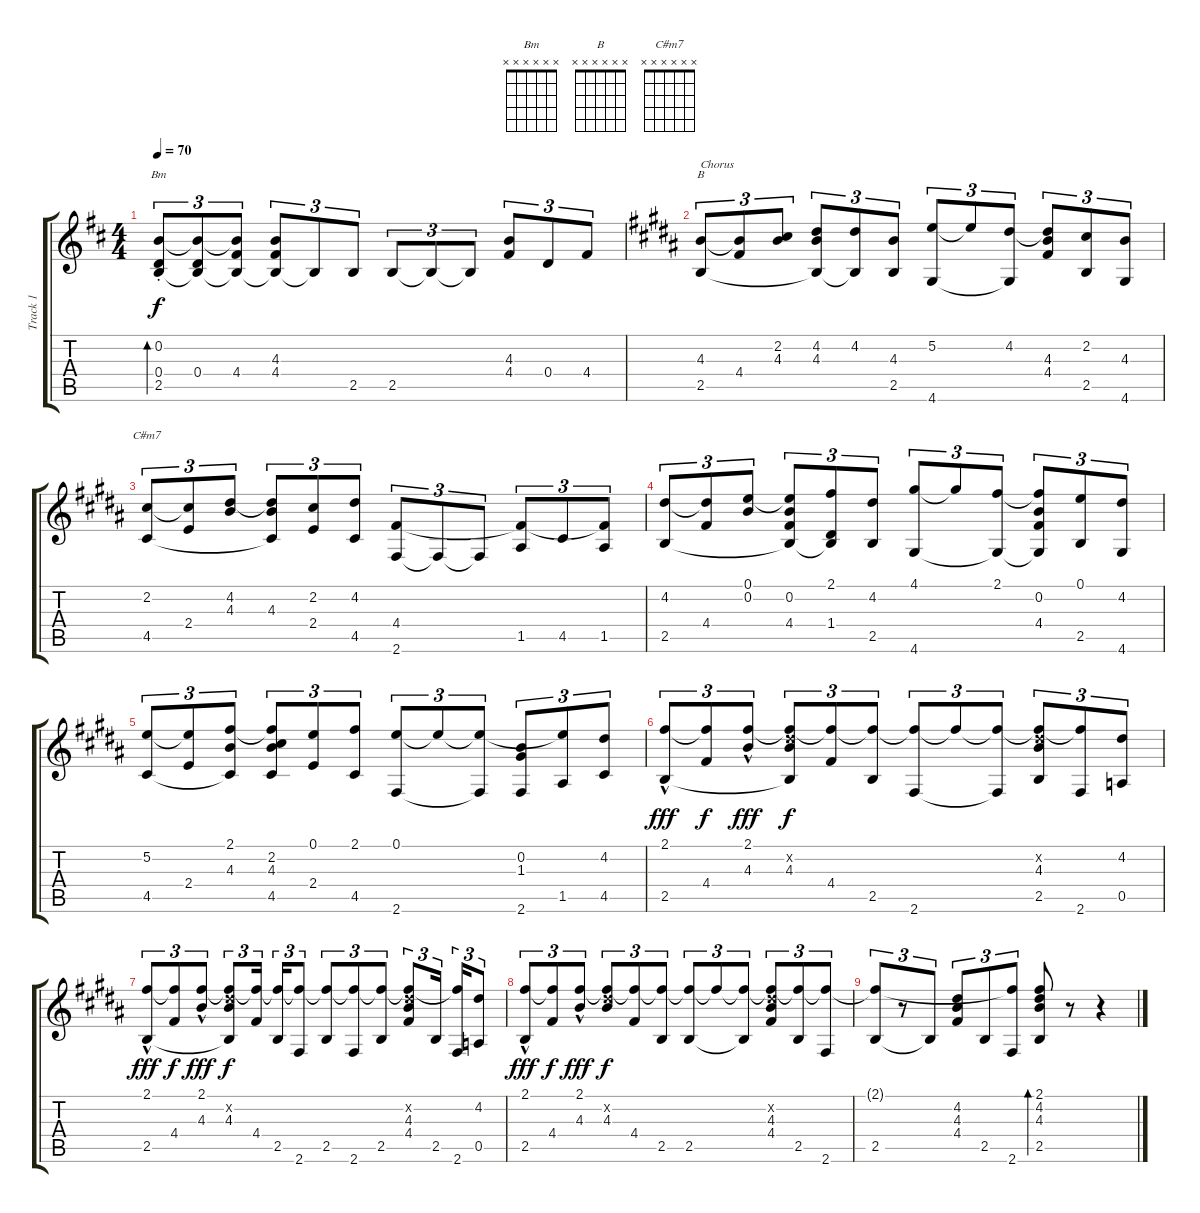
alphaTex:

\track ("Track 1" "Track 1") {instrument acousticguitarnylon}
\staff {score tabs}
\tuning (E4 B3 G3 D3 A2 E2) {hide}
\chord ("Bm" x x x x x x)
\chord ("B" x x x x x x)
\chord ("C#m7" x x x x x x)
\ts (4 4)
\tempo 70
\clef g2
\ks bminor
(0.2{st} 0.4 2.5).8{tu (3 2) bd 60 ch "Bm" dy f} (0.2{t} 0.4 2.5{t}).8{tu (3 2)} (0.2{t} 4.4 2.5{t}).8{tu (3 2)} (4.3 4.4 2.5{t}).8{tu (3 2)} 2.5{t}.8{tu (3 2)} 2.5.8{tu (3 2)} 2.5.8{tu (3 2)} 2.5{t}.8{tu (3 2)} 2.5{t}.8{tu (3 2)} (4.3 4.4).8{tu (3 2)} 0.4.8{tu (3 2)} 4.4.8{tu (3 2)} |
\ks b
(4.3 2.5).8{tu (3 2) ch "B" txt "Chorus"} (4.3{t} 4.4).8{tu (3 2)} (2.2 4.3).8{tu (3 2)} (4.2 4.3 2.5{t}).8{tu (3 2)} (4.2 2.5{t}).8{tu (3 2)} (4.3 2.5).8{tu (3 2)} (5.2 4.6).8{tu (3 2)} 5.2{t}.8{tu (3 2)} (4.2 4.6{t}).8{tu (3 2)} (4.2{t} 4.3 4.4).8{tu (3 2)} (2.2 2.5).8{tu (3 2)} (4.3 4.6).8{tu (3 2)} |
(2.2 4.5).8{tu (3 2) ch "C#m7"} (2.2{t} 2.4).8{tu (3 2)} (4.2 4.3).8{tu (3 2)} (4.2{t} 4.3 4.5{t}).8{tu (3 2)} (2.2 2.4).8{tu (3 2)} (4.2 4.5).8{tu (3 2)} (4.4 2.6).8{tu (3 2)} 2.6{t}.8{tu (3 2)} 2.6{t}.8{tu (3 2)} (4.4{t} 1.5).8{tu (3 2)} 4.5.8{tu (3 2)} (4.4{t} 1.5).8{tu (3 2)} |
(4.2 2.5).8{tu (3 2)} (4.2{t} 4.4).8{tu (3 2)} (0.1 0.2).8{tu (3 2)} (0.1{t} 0.2 4.4 2.5{t}).8{tu (3 2)} (2.1 1.4 2.5{t}).8{tu (3 2)} (4.2 2.5).8{tu (3 2)} (4.1 4.6).8{tu (3 2)} 4.1{t}.8{tu (3 2)} (2.1 4.6{t}).8{tu (3 2)} (2.1{t} 0.2 4.4 4.6{t}).8{tu (3 2)} (0.1 2.5).8{tu (3 2)} (4.2 4.6).8{tu (3 2)} |
(5.2 4.5).8{tu (3 2)} (5.2{t} 2.4).8{tu (3 2)} (2.1 4.3 4.5{t}).8{tu (3 2)} (2.1{t} 2.2 4.3 4.5).8{tu (3 2)} (0.1 2.4).8{tu (3 2)} (2.1 4.5).8{tu (3 2)} (0.1 2.6).8{tu (3 2)} 0.1{t}.8{tu (3 2)} (0.1{t} 2.6{t}).8{tu (3 2)} (0.2 1.3 2.6).8{tu (3 2)} (0.1{t} 1.5).8{tu (3 2)} (4.2 4.5).8{tu (3 2)} |
(2.1{hac} 2.5).8{tu (3 2) dy fff} (2.1{t} 4.4).8{tu (3 2) dy f} (2.1{hac} 4.3).8{tu (3 2) dy fff} (2.1{t} 4.2{x} 4.3 2.5{t}).8{tu (3 2) dy f} (2.1{t} 4.4).8{tu (3 2)} (2.1{t} 2.5).8{tu (3 2)} (2.1{t} 2.6).8{tu (3 2)} 2.1{t}.8{tu (3 2)} (2.1{t} 2.6{t}).8{tu (3 2)} (2.1{t} 4.2{x} 4.3 2.5).8{tu (3 2)} (2.1{t} 2.6).8{tu (3 2)} (4.2 0.5).8{tu (3 2)} |
(2.1{hac} 2.5).8{tu (3 2) dy fff} (2.1{t} 4.4).8{tu (3 2) dy f} (2.1{hac} 4.3).8{tu (3 2) dy fff} (2.1{t} 4.2{x} 4.3 2.5{t}).8{tu (3 2) dy f} (2.1{t} 4.4).16{tu (3 2) beam splitsecondary} (2.1{t} 2.5).16{tu (3 2)} (2.1{t} 2.6).8{tu (3 2)} (2.1{t} 2.5).8{tu (3 2)} (2.1{t} 2.6).8{tu (3 2)} (2.1{t} 2.5).8{tu (3 2)} (2.1{t} 4.2{x} 4.3 4.4).8{tu (3 2)} 2.5.16{tu (3 2) beam splitsecondary} (2.1{t} 2.6).16{tu (3 2)} (4.2 0.5).8{tu (3 2)} |
(2.1{hac} 2.5).8{tu (3 2) dy fff} (2.1{t} 4.4).8{tu (3 2) dy f} (2.1{hac} 4.3).8{tu (3 2) dy fff} (2.1{t} 4.2{x} 4.3).8{tu (3 2) dy f} (2.1{t} 4.4).8{tu (3 2)} (2.1{t} 2.5).8{tu (3 2)} (2.1{t} 2.5).8{tu (3 2)} 2.1{t}.8{tu (3 2)} (2.1{t} 2.5{t}).8{tu (3 2)} (2.1{t} 4.2{x} 4.3 4.4).8{tu (3 2)} (2.1{t} 2.5).8{tu (3 2)} (2.1{t} 2.6).8{tu (3 2)} |
(2.1{t} 2.5).8{tu (3 2)} r.8{tu (3 2)} 2.5{t}.8{tu (3 2)} (4.2 4.3 4.4).8{tu (3 2)} 2.5.8{tu (3 2)} (2.1{t} 2.6).8{tu (3 2)} (2.1 4.2 4.3 2.5).8{bd 60} r.8 r.4
